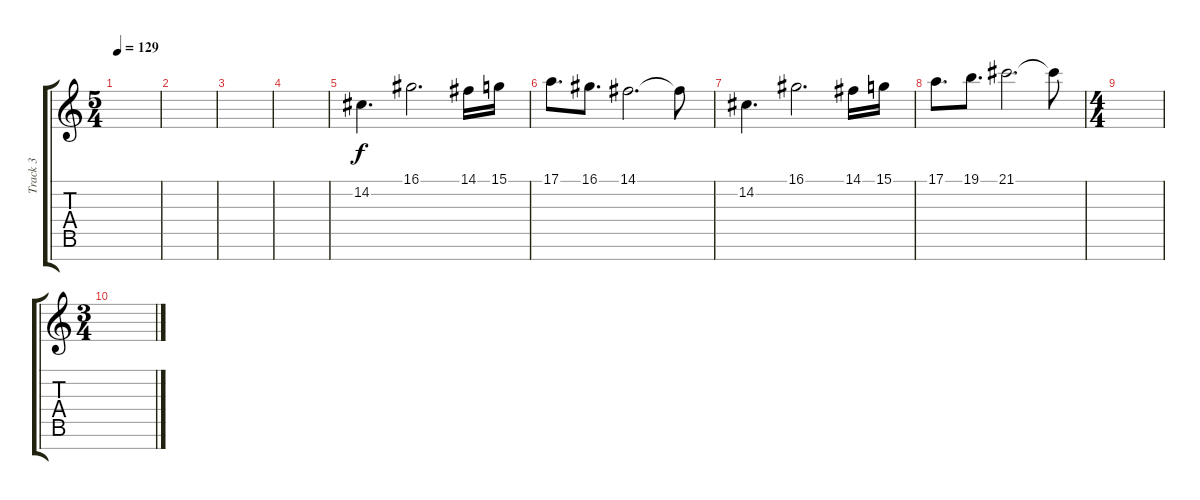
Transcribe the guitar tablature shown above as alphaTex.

\track ("Track 3" "Track 3") {instrument trumpet}
\staff {score tabs}
\tuning (E4 B3 G3 D3 A2 E2 B1) {hide}
\ts (5 4)
\tempo 129
\clef g2
\ks c
|
|
|
|
14.2.4{d} 16.1.2{d} 14.1.16 15.1.16 |
17.1.8{d} 16.1.8{d} 14.1.2{d} 14.1{t}.8 |
14.2.4{d} 16.1.2{d} 14.1.16 15.1.16 |
17.1.8{d} 19.1.8{d} 21.1.2{d} 21.1{t}.8 |
\ts (4 4)
|
\ts (3 4)
